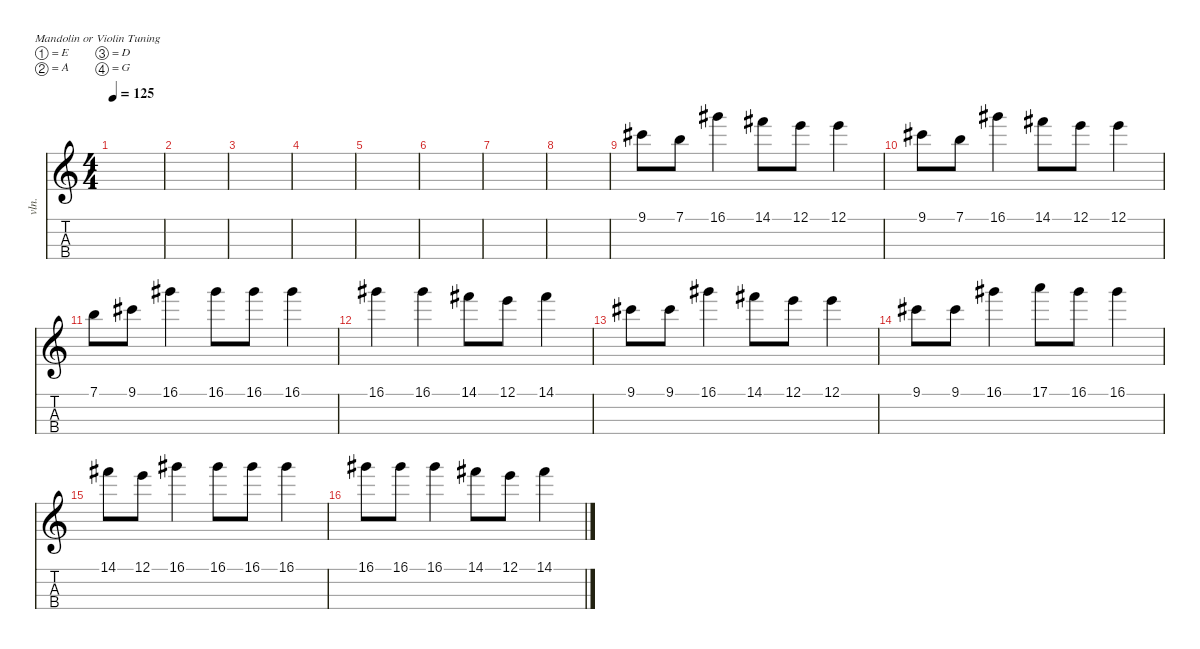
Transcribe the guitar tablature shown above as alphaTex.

\defaultSystemsLayout 4
\hideDynamics
\bracketExtendMode nobrackets
\otherSystemsTrackNameOrientation horizontal
\track ("Violin" "vln.") {instrument violin}
\staff {score tabs}
\tuning (E5 A4 D4 G3)
\ts (4 4)
\tempo 125
\clef g2
\ks c
|
|
|
|
|
|
|
|
9.1.8 7.1.8 16.1.4 14.1.8 12.1.8 12.1.4 |
9.1.8 7.1.8 16.1.4 14.1.8 12.1.8 12.1.4 |
7.1.8 9.1.8 16.1.4 16.1.8 16.1.8 16.1.4 |
16.1.4 16.1.4 14.1.8 12.1.8 14.1.4 |
9.1.8 9.1.8 16.1.4 14.1.8 12.1.8 12.1.4 |
9.1.8 9.1.8 16.1.4 17.1.8 16.1.8 16.1.4 |
14.1.8 12.1.8 16.1.4 16.1.8 16.1.8 16.1.4 |
16.1.8 16.1.8 16.1.4 14.1.8 12.1.8 14.1.4
